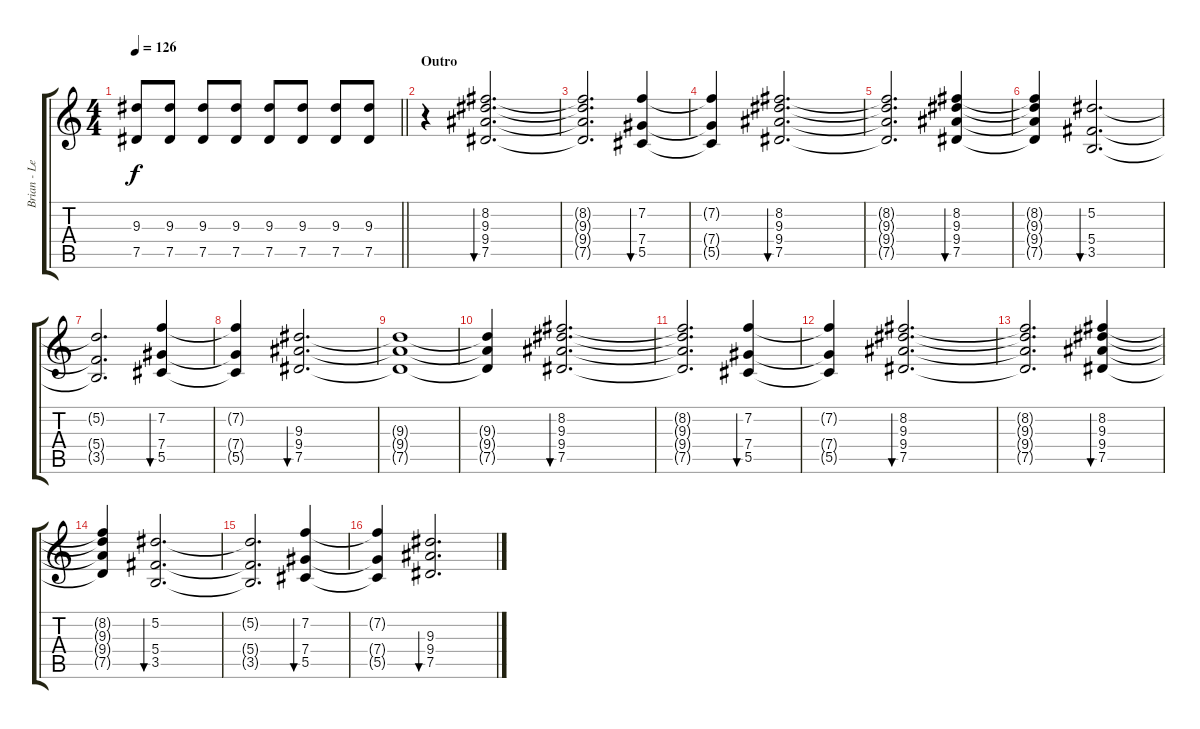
\track ("Brian - Lead Guitar" "Brian - Le") {instrument overdrivenguitar}
\staff {score tabs}
\tuning (Eb4 Bb3 Gb3 Db3 Ab2 Eb2) {hide}
\ts (4 4)
\tempo 126
\clef g2
\barLineRight lightlight
\ks c
(9.3 7.5).8{dy f} (9.3 7.5).8 (9.3 7.5).8 (9.3 7.5).8 (9.3 7.5).8 (9.3 7.5).8 (9.3 7.5).8 (9.3 7.5).8 |
\section ("" "Outro")
r.4{instrument overdrivenguitar} (8.2 9.3 9.4 7.5).2{d bu 240} |
(8.2{t} 9.3{t} 9.4{t} 7.5{t}).2{d} (7.2 7.4 5.5).4{bu 240} |
(7.2{t} 7.4{t} 5.5{t}).4 (8.2 9.3 9.4 7.5).2{d bu 240} |
(8.2{t} 9.3{t} 9.4{t} 7.5{t}).2{d} (8.2 9.3 9.4 7.5).4{bu 240} |
(8.2{t} 9.3{t} 9.4{t} 7.5{t}).4 (5.2 5.4 3.5).2{d bu 240} |
(5.2{t} 5.4{t} 3.5{t}).2{d} (7.2 7.4 5.5).4{bu 240} |
(7.2{t} 7.4{t} 5.5{t}).4 (9.3 9.4 7.5).2{d bu 240} |
(9.3{t} 9.4{t} 7.5{t}).1 |
(9.3{t} 9.4{t} 7.5{t}).4 (8.2 9.3 9.4 7.5).2{d bu 240} |
(8.2{t} 9.3{t} 9.4{t} 7.5{t}).2{d} (7.2 7.4 5.5).4{bu 240} |
(7.2{t} 7.4{t} 5.5{t}).4 (8.2 9.3 9.4 7.5).2{d bu 240} |
(8.2{t} 9.3{t} 9.4{t} 7.5{t}).2{d} (8.2 9.3 9.4 7.5).4{bu 240} |
(8.2{t} 9.3{t} 9.4{t} 7.5{t}).4 (5.2 5.4 3.5).2{d bu 240} |
(5.2{t} 5.4{t} 3.5{t}).2{d} (7.2 7.4 5.5).4{bu 240} |
(7.2{t} 7.4{t} 5.5{t}).4 (9.3 9.4 7.5).2{d bu 240}
